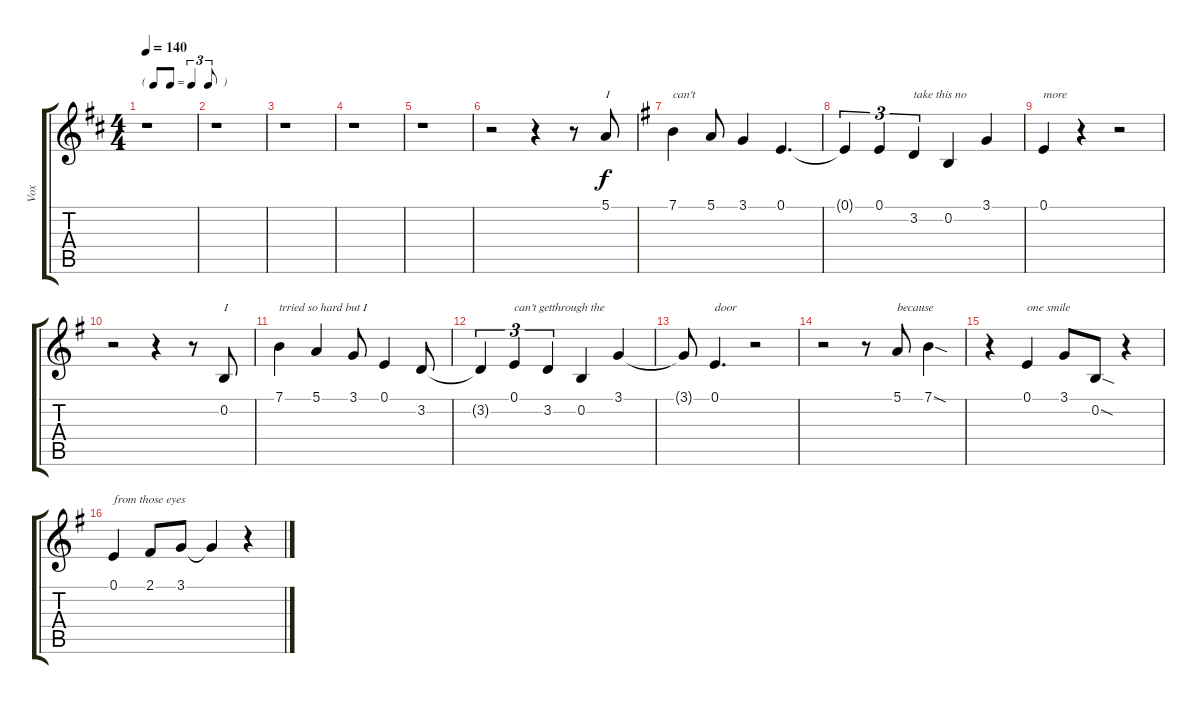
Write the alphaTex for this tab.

\track ("Vox" "Vox") {instrument violin}
\staff {score tabs}
\tuning (E4 B3 G3 D3 A2 E2) {hide}
\ts (4 4)
\tf triplet8th
\tempo 140
\clef g2
\ks bminor
r.1{dy f} |
r.1 |
r.1 |
r.1 |
r.1 |
r.2 r.4 r.8 5.1.8{txt "I"} |
\ks eminor
7.1.4{txt "can't"} 5.1.8 3.1.4 0.1.4{d} |
0.1{t}.4{tu (3 2)} 0.1.4{tu (3 2)} 3.2.4{tu (3 2) txt "take this no"} 0.2.4 3.1.4 |
0.1.4{txt "more"} r.4 r.2 |
r.2 r.4 r.8 0.2.8{txt "I"} |
7.1.4{txt "trried so hard but I"} 5.1.4 3.1.8 0.1.4 3.2.8 |
3.2{t}.4{tu (3 2)} 0.1.4{tu (3 2) txt "can't getthrough the"} 3.2.4{tu (3 2)} 0.2.4 3.1.4 |
3.1{t}.8 0.1.4{d txt "door"} r.2 |
r.2 r.8 5.1.8{txt "because"} 7.1{sod}.4 |
r.4 0.1.4{txt "one smile"} 3.1.8 0.2{sod}.8 r.4 |
0.1.4{txt "from those eyes"} 2.1.8 3.1.8 3.1{t}.4 r.4
